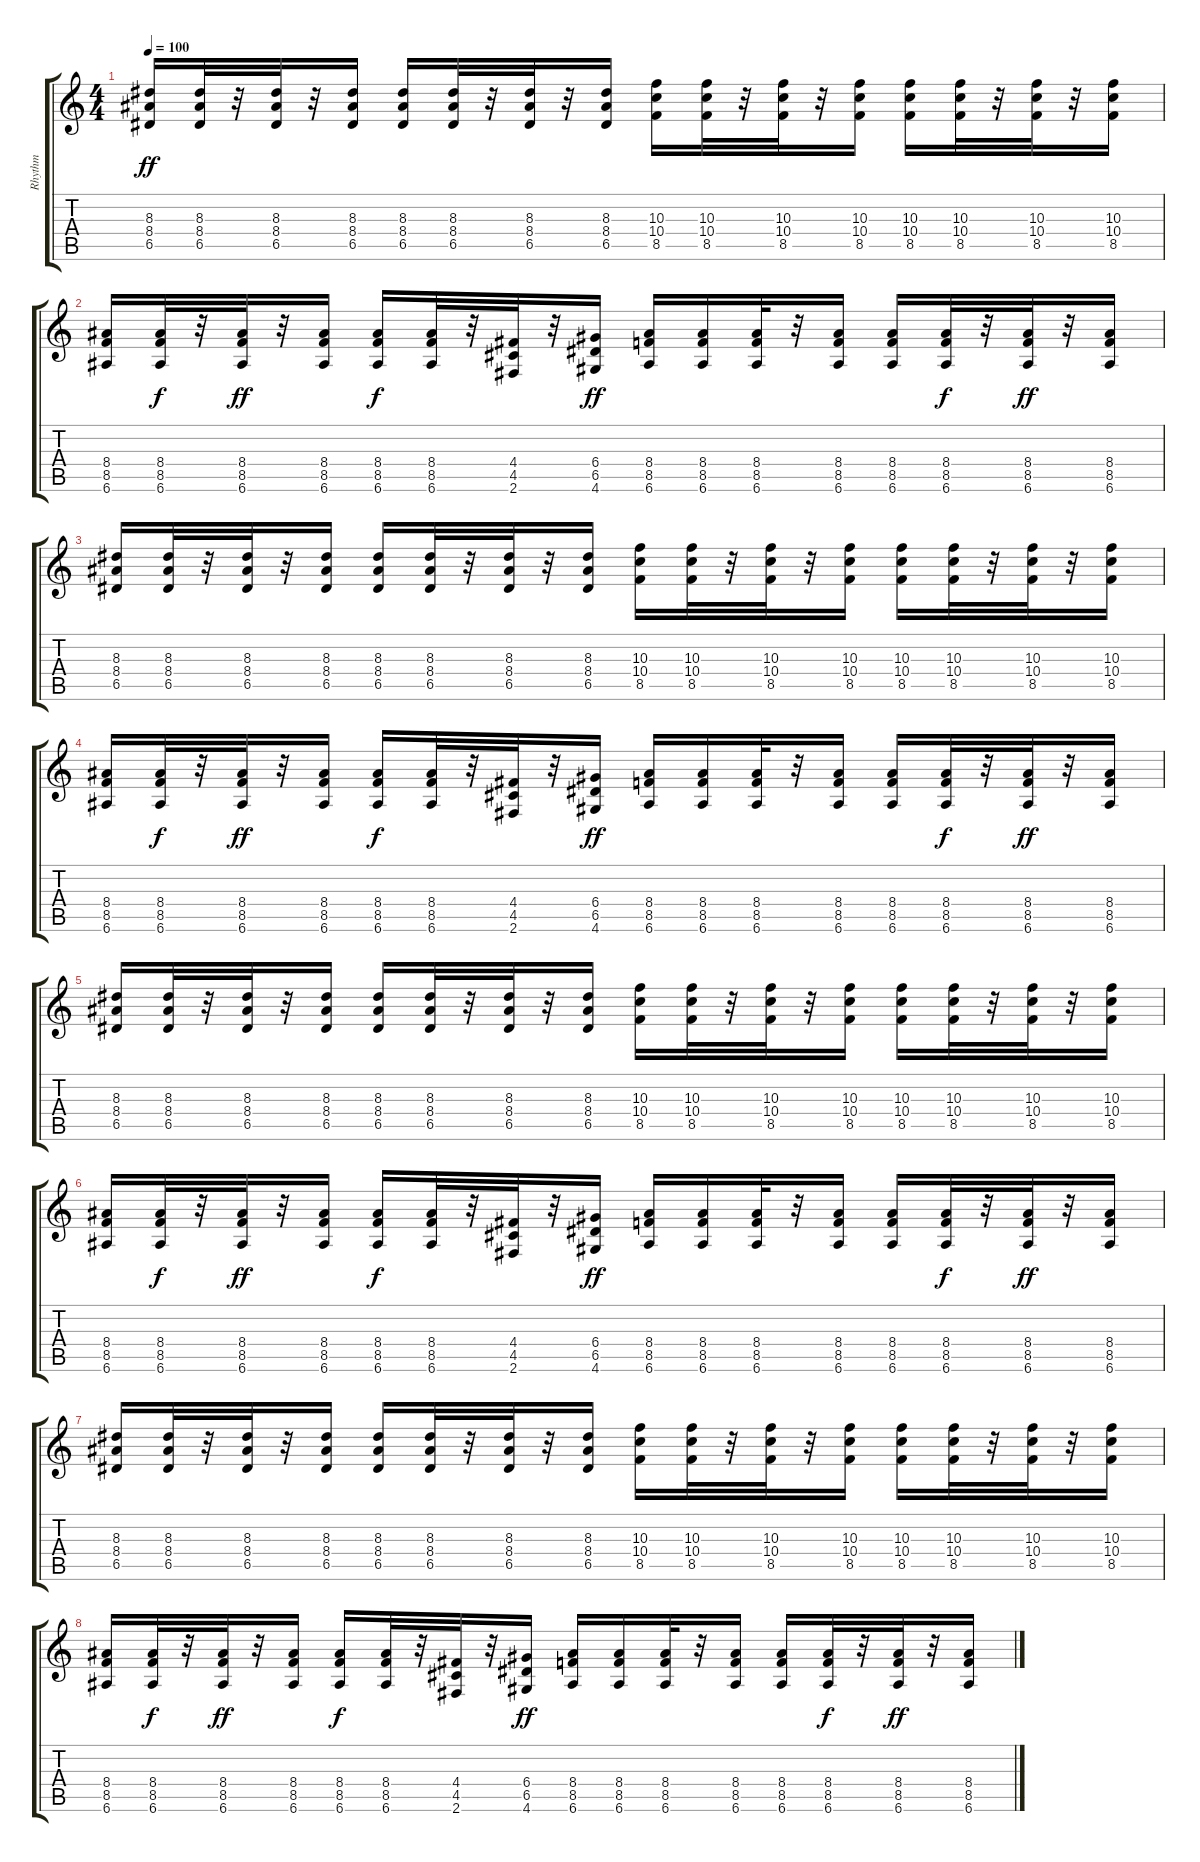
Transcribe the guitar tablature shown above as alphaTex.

\track ("Rhythm" "Rhythm") {instrument distortionguitar}
\staff {score tabs}
\tuning (E4 B3 G3 D3 A2 E2) {hide}
\ts (4 4)
\tempo 100
\clef g2
\ks c
(8.3 8.4 6.5).16{dy ff} (8.3 8.4 6.5).32 r.32 (8.3 8.4 6.5).32 r.32 (8.3 8.4 6.5).16 (8.3 8.4 6.5).16 (8.3 8.4 6.5).32 r.32 (8.3 8.4 6.5).32 r.32 (8.3 8.4 6.5).16 (10.3 10.4 8.5).16 (10.3 10.4 8.5).32 r.32 (10.3 10.4 8.5).32 r.32 (10.3 10.4 8.5).16 (10.3 10.4 8.5).16 (10.3 10.4 8.5).32 r.32 (10.3 10.4 8.5).32 r.32 (10.3 10.4 8.5).16 |
(8.4 8.5 6.6).16 (8.4 8.5 6.6).32{dy f} r.32 (8.4 8.5 6.6).32{dy ff} r.32 (8.4 8.5 6.6).16 (8.4 8.5 6.6).16{dy f} (8.4 8.5 6.6).32 r.32 (4.4 4.5 2.6).32 r.32 (6.4 6.5 4.6).16{dy ff} (8.4 8.5 6.6).16 (8.4 8.5 6.6).16 (8.4 8.5 6.6).32 r.32 (8.4 8.5 6.6).16 (8.4 8.5 6.6).16 (8.4 8.5 6.6).32{dy f} r.32 (8.4 8.5 6.6).32{dy ff} r.32 (8.4 8.5 6.6).16 |
(8.3 8.4 6.5).16 (8.3 8.4 6.5).32 r.32 (8.3 8.4 6.5).32 r.32 (8.3 8.4 6.5).16 (8.3 8.4 6.5).16 (8.3 8.4 6.5).32 r.32 (8.3 8.4 6.5).32 r.32 (8.3 8.4 6.5).16 (10.3 10.4 8.5).16 (10.3 10.4 8.5).32 r.32 (10.3 10.4 8.5).32 r.32 (10.3 10.4 8.5).16 (10.3 10.4 8.5).16 (10.3 10.4 8.5).32 r.32 (10.3 10.4 8.5).32 r.32 (10.3 10.4 8.5).16 |
(8.4 8.5 6.6).16 (8.4 8.5 6.6).32{dy f} r.32 (8.4 8.5 6.6).32{dy ff} r.32 (8.4 8.5 6.6).16 (8.4 8.5 6.6).16{dy f} (8.4 8.5 6.6).32 r.32 (4.4 4.5 2.6).32 r.32 (6.4 6.5 4.6).16{dy ff} (8.4 8.5 6.6).16 (8.4 8.5 6.6).16 (8.4 8.5 6.6).32 r.32 (8.4 8.5 6.6).16 (8.4 8.5 6.6).16 (8.4 8.5 6.6).32{dy f} r.32 (8.4 8.5 6.6).32{dy ff} r.32 (8.4 8.5 6.6).16 |
(8.3 8.4 6.5).16 (8.3 8.4 6.5).32 r.32 (8.3 8.4 6.5).32 r.32 (8.3 8.4 6.5).16 (8.3 8.4 6.5).16 (8.3 8.4 6.5).32 r.32 (8.3 8.4 6.5).32 r.32 (8.3 8.4 6.5).16 (10.3 10.4 8.5).16 (10.3 10.4 8.5).32 r.32 (10.3 10.4 8.5).32 r.32 (10.3 10.4 8.5).16 (10.3 10.4 8.5).16 (10.3 10.4 8.5).32 r.32 (10.3 10.4 8.5).32 r.32 (10.3 10.4 8.5).16 |
(8.4 8.5 6.6).16 (8.4 8.5 6.6).32{dy f} r.32 (8.4 8.5 6.6).32{dy ff} r.32 (8.4 8.5 6.6).16 (8.4 8.5 6.6).16{dy f} (8.4 8.5 6.6).32 r.32 (4.4 4.5 2.6).32 r.32 (6.4 6.5 4.6).16{dy ff} (8.4 8.5 6.6).16 (8.4 8.5 6.6).16 (8.4 8.5 6.6).32 r.32 (8.4 8.5 6.6).16 (8.4 8.5 6.6).16 (8.4 8.5 6.6).32{dy f} r.32 (8.4 8.5 6.6).32{dy ff} r.32 (8.4 8.5 6.6).16 |
(8.3 8.4 6.5).16 (8.3 8.4 6.5).32 r.32 (8.3 8.4 6.5).32 r.32 (8.3 8.4 6.5).16 (8.3 8.4 6.5).16 (8.3 8.4 6.5).32 r.32 (8.3 8.4 6.5).32 r.32 (8.3 8.4 6.5).16 (10.3 10.4 8.5).16 (10.3 10.4 8.5).32 r.32 (10.3 10.4 8.5).32 r.32 (10.3 10.4 8.5).16 (10.3 10.4 8.5).16 (10.3 10.4 8.5).32 r.32 (10.3 10.4 8.5).32 r.32 (10.3 10.4 8.5).16 |
(8.4 8.5 6.6).16 (8.4 8.5 6.6).32{dy f} r.32 (8.4 8.5 6.6).32{dy ff} r.32 (8.4 8.5 6.6).16 (8.4 8.5 6.6).16{dy f} (8.4 8.5 6.6).32 r.32 (4.4 4.5 2.6).32 r.32 (6.4 6.5 4.6).16{dy ff} (8.4 8.5 6.6).16 (8.4 8.5 6.6).16 (8.4 8.5 6.6).32 r.32 (8.4 8.5 6.6).16 (8.4 8.5 6.6).16 (8.4 8.5 6.6).32{dy f} r.32 (8.4 8.5 6.6).32{dy ff} r.32 (8.4 8.5 6.6).16
